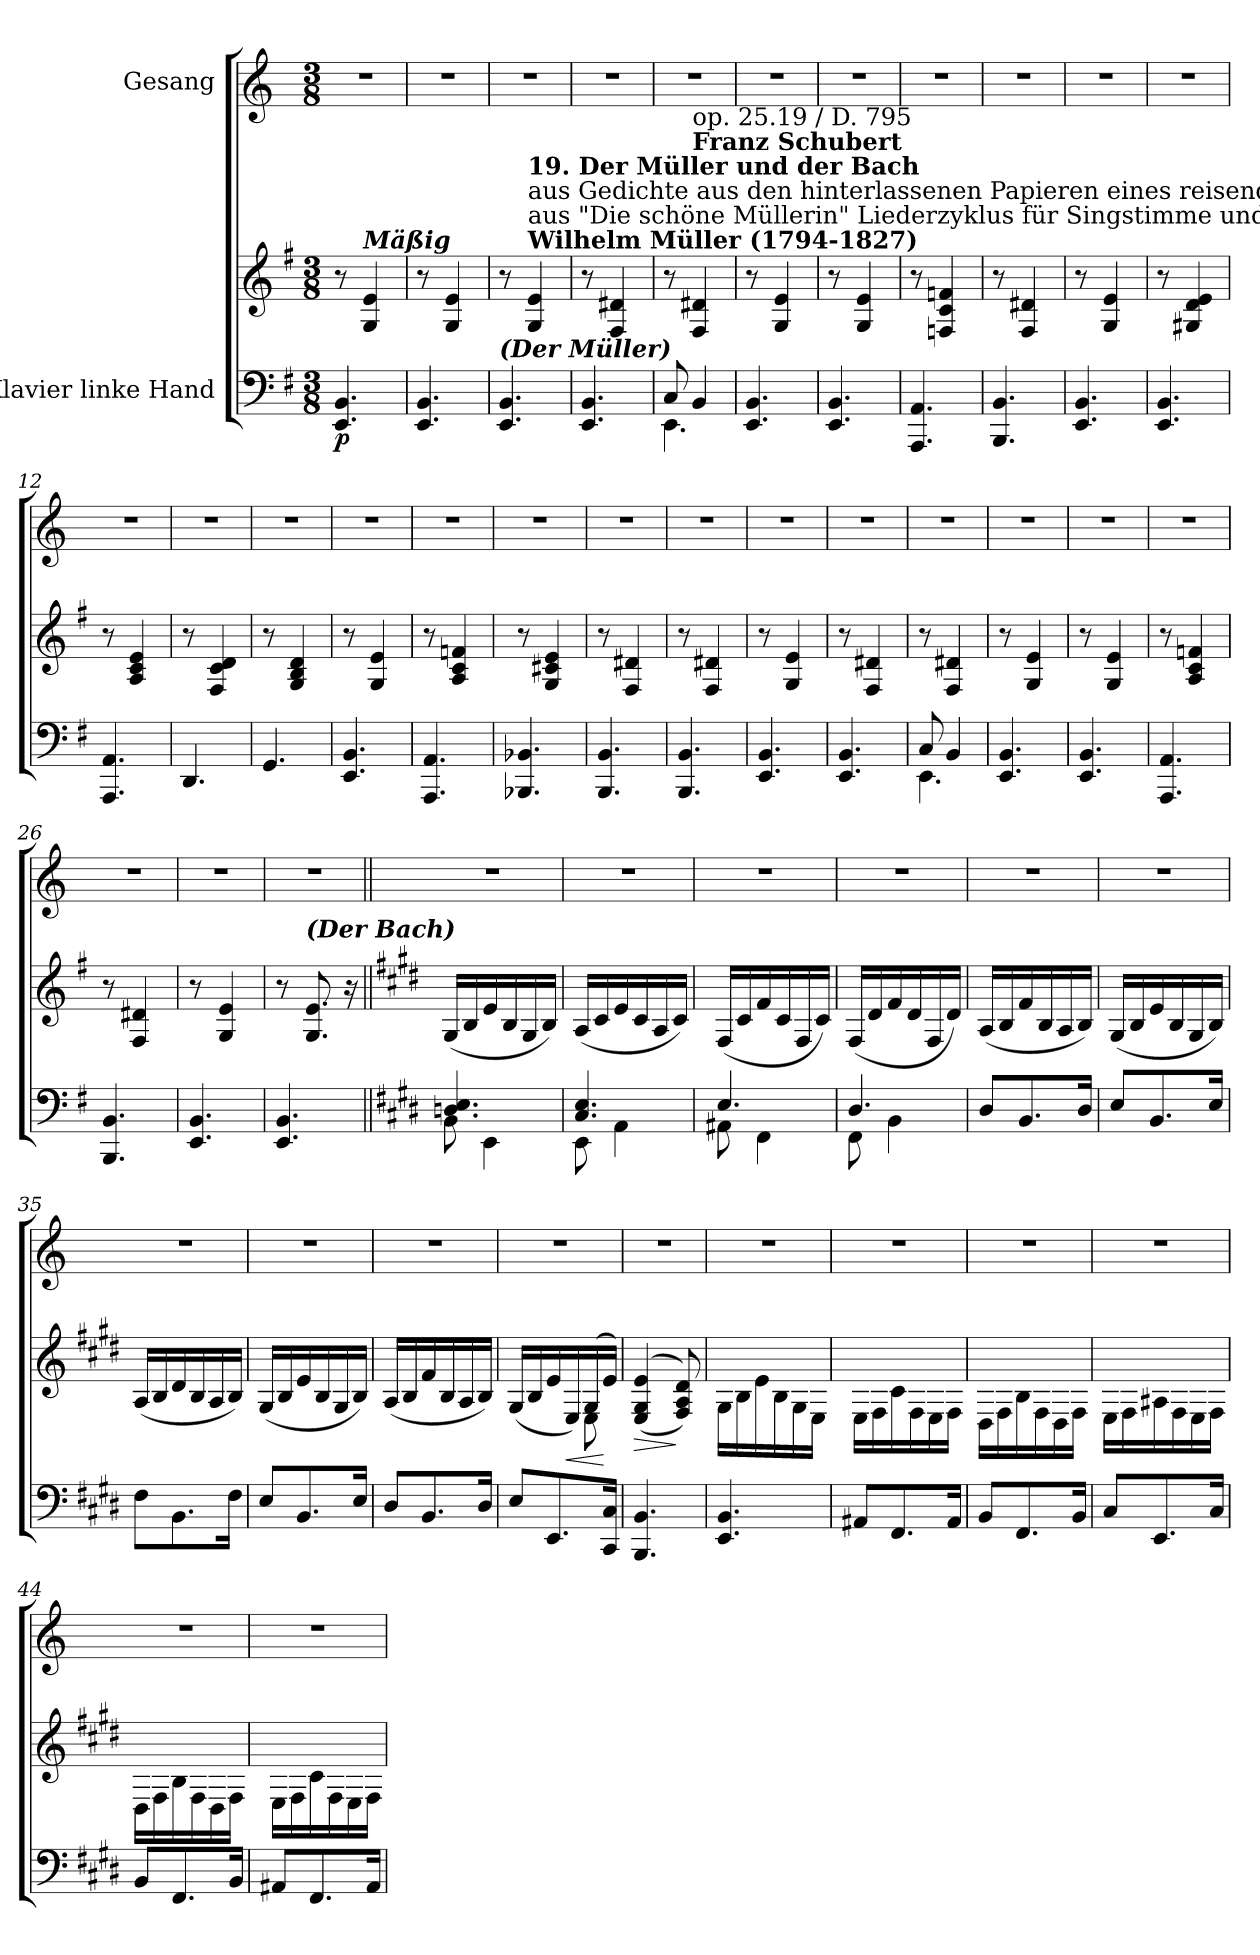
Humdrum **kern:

**kern	**kern	**dynam	**kern
*part2	*part2	*part2	*part1
*staff3	*staff2	*staff2/3	*staff1
*I"Klavier linke Hand	*	*	*I"Gesang
*clefF4	*clefG2	*	*clefG2
*k[f#]	*k[f#]	*	*k[]
*M3/8	*M3/8	*	*M3/8
=1	=1	=1	=1
!	!	!LO:DY:b=2	!
4.EE/ 4.BB/	8r	p	4.r
!	!LO:TX:a:Bi:t=Mäßig	!	!
.	4G/ 4e/	.	.
=2	=2	=2	=2
4.EE/ 4.BB/	8r	.	4.r
.	4G/ 4e/	.	.
=3	=3	=3	=3
!LO:TX:a:Bi:t=(Der Müller)	!	!	!
4.EE/ 4.BB/	8r	.	4.r
!	!LO:TX:a:B:t=Wilhelm Müller (1794-1827)	!	!
!	!LO:TX:a:t=aus "Die schöne Müllerin" Liederzyklus für Singstimme und Klavier	!	!
!	!LO:TX:a:t=aus Gedichte aus den hinterlassenen Papieren eines reisenden Waldhornisten 1	!	!
!	!LO:TX:a:B:t=19. Der Müller und der Bach	!	!
.	4G/ 4e/	.	.
=4	=4	=4	=4
4.EE/ 4.BB/	8r	.	4.r
.	4F#/ 4d#X/	.	.
=5	=5	=5	=5
*^	*	*	*
8C/	4.EE\	8r	.	4.r
!	!	!LO:TX:a:B:t=Franz Schubert	!	!
!	!	!LO:TX:a:t=op. 25.19 / D. 795	!	!
4BB/	.	4F#/ 4d#X/	.	.
*v	*v	*	*	*
!!LO:LB:g=z
=6	=6	=6	=6
4.EE/ 4.BB/	8r	.	4.r
.	4G/ 4e/	.	.
=7	=7	=7	=7
4.EE/ 4.BB/	8r	.	4.r
.	4G/ 4e/	.	.
=8	=8	=8	=8
4.AAA/ 4.AA/	8r	.	4.r
.	4Fn/ 4c/ 4fn/	.	.
=9	=9	=9	=9
4.BBB/ 4.BB/	8r	.	4.r
.	4F#/ 4d#X/	.	.
=10	=10	=10	=10
4.EE/ 4.BB/	8r	.	4.r
.	4G/ 4e/	.	.
=11	=11	=11	=11
4.EE/ 4.BB/	8r	.	4.r
.	4G#X/ 4d/ 4e/	.	.
!!LO:LB:g=z
=12	=12	=12	=12
4.AAA/ 4.AA/	8r	.	4.r
.	4A/ 4c/ 4e/	.	.
=13	=13	=13	=13
4.DD/	8r	.	4.r
.	4F#/ 4c/ 4d/	.	.
=14	=14	=14	=14
4.GG/	8r	.	4.r
.	4G/ 4B/ 4d/	.	.
=15	=15	=15	=15
4.EE/ 4.BB/	8r	.	4.r
.	4G/ 4e/	.	.
=16	=16	=16	=16
4.AAA/ 4.AA/	8r	.	4.r
.	4A/ 4c/ 4fn/	.	.
=17	=17	=17	=17
4.BBB-X/ 4.BB-X/	8r	.	4.r
.	4G/ 4c#X/ 4e/	.	.
!!LO:LB:g=z
=18	=18	=18	=18
4.BBB/ 4.BB/	8r	.	4.r
.	4F#/ 4d#X/	.	.
=19	=19	=19	=19
4.BBB/ 4.BB/	8r	.	4.r
.	4F#/ 4d#X/	.	.
=20	=20	=20	=20
4.EE/ 4.BB/	8r	.	4.r
.	4G/ 4e/	.	.
=21	=21	=21	=21
4.EE/ 4.BB/	8r	.	4.r
.	4F#/ 4d#X/	.	.
=22	=22	=22	=22
*^	*	*	*
8C/	4.EE\	8r	.	4.r
4BB/	.	4F#/ 4d#X/	.	.
*v	*v	*	*	*
=23	=23	=23	=23
4.EE/ 4.BB/	8r	.	4.r
.	4G/ 4e/	.	.
!!LO:PB:g=z
=24	=24	=24	=24
4.EE/ 4.BB/	8r	.	4.r
.	4G/ 4e/	.	.
=25	=25	=25	=25
4.AAA/ 4.AA/	8r	.	4.r
.	4A/ 4c/ 4fn/	.	.
=26	=26	=26	=26
4.BBB/ 4.BB/	8r	.	4.r
.	4F#/ 4d#X/	.	.
=27	=27	=27	=27
4.EE/ 4.BB/	8r	.	4.r
.	4G/ 4e/	.	.
=28	=28	=28	=28
4.EE/ 4.BB/	8r	.	4.r
!	!LO:TX:a:Bi:t=(Der Bach)	!	!
.	8.G/ 8.e/	.	.
.	16r	.	.
!!LO:LB:g=z
=29||	=29||	=29||	=29||
*k[f#c#g#d#]	*k[f#c#g#d#]	*	*
*^	*	*	*
4.Dn/ 4.E/	8BB\	(16G#/LL	.	4.r
.	.	16B/	.	.
.	4EE\	16e/	.	.
.	.	16B/	.	.
.	.	16G#/	.	.
.	.	16B/JJ)	.	.
=30	=30	=30	=30	=30
4.C#/ 4.E/	8EE\	(16A/LL	.	4.r
.	.	16c#/	.	.
.	4AA\	16e/	.	.
.	.	16c#/	.	.
.	.	16A/	.	.
.	.	16c#/JJ)	.	.
=31	=31	=31	=31	=31
4.E/	8AA#X\	(16F#/LL	.	4.r
.	.	16c#/	.	.
.	4FF#\	16f#/	.	.
.	.	16c#/	.	.
.	.	16F#/	.	.
.	.	16c#/JJ)	.	.
=32	=32	=32	=32	=32
4.D#/	8FF#\	(16F#/LL	.	4.r
.	.	16d#/	.	.
.	4BB\	16f#/	.	.
.	.	16d#/	.	.
.	.	16F#/	.	.
.	.	16d#/JJ)	.	.
*v	*v	*	*	*
!!LO:LB:g=z
=33	=33	=33	=33
8D#/L	(16A/LL	.	4.r
.	16B/	.	.
8.BB/	16f#/	.	.
.	16B/	.	.
.	16A/	.	.
16D#/Jk	16B/JJ)	.	.
=34	=34	=34	=34
8E/L	(16G#/LL	.	4.r
.	16B/	.	.
8.BB/	16e/	.	.
.	16B/	.	.
.	16G#/	.	.
16E/Jk	16B/JJ)	.	.
!!LO:LB:g=z
=35	=35	=35	=35
8F#\L	(16A/LL	.	4.r
.	16B/	.	.
8.BB\	16d#/	.	.
.	16B/	.	.
.	16A/	.	.
16F#\Jk	16B/JJ)	.	.
=36	=36	=36	=36
8E/L	(16G#/LL	.	4.r
.	16B/	.	.
8.BB/	16e/	.	.
.	16B/	.	.
.	16G#/	.	.
16E/Jk	16B/JJ)	.	.
=37	=37	=37	=37
8D#/L	(16A/LL	.	4.r
.	16B/	.	.
8.BB/	16f#/	.	.
.	16B/	.	.
.	16A/	.	.
16D#/Jk	16B/JJ)	.	.
=38	=38	=38	=38
*	*^	*	*
8E/L	(16G#/LL	4ryy	.	4.r
.	16B/	.	.	.
8.EE/	16e/	.	.	.
!	!	!	!LO:HP:b	!
.	16E/)	.	<	.
.	(16G#/	8E\	.	.
16CC#/ 16C#/Jk	16e/JJ)	.	[	.
*	*v	*v	*	*
!!LO:PB:g=z
=39	=39	=39	=39
!	!	!LO:HP:b	!
4.BBB/ 4.BB/	((4E/ 4G#/ 4e/	>	4.r
.	8F#/ 8A/ 8d#/))	]	.
=40	=40	=40	=40
4.EE/ 4.BB/	16G#\LL	.	4.r
.	16B\	.	.
.	16e\	.	.
.	16B\	.	.
.	16G#\	.	.
.	16E\JJ	.	.
!!LO:LB:g=z
=41	=41	=41	=41
8AA#X/L	16E\LL	.	4.r
.	16F#\	.	.
8.FF#/	16c#\	.	.
.	16F#\	.	.
.	16E\	.	.
16AA#/Jk	16F#\JJ	.	.
=42	=42	=42	=42
8BB/L	16D#\LL	.	4.r
.	16F#\	.	.
8.FF#/	16B\	.	.
.	16F#\	.	.
.	16D#\	.	.
16BB/Jk	16F#\JJ	.	.
=43	=43	=43	=43
8C#/L	16E\LL	.	4.r
.	16F#\	.	.
8.EE/	16A#X\	.	.
.	16F#\	.	.
.	16E\	.	.
16C#/Jk	16F#\JJ	.	.
=44	=44	=44	=44
8BB/L	16D#\LL	.	4.r
.	16F#\	.	.
8.FF#/	16B\	.	.
.	16F#\	.	.
.	16D#\	.	.
16BB/Jk	16F#\JJ	.	.
!!LO:LB:g=z
=45	=45	=45	=45
8AA#X/L	16E\LL	.	4.r
.	16F#\	.	.
8.FF#/	16c#\	.	.
.	16F#\	.	.
.	16E\	.	.
16AA#/Jk	16F#\JJ	.	.
=	=	=	=
*-	*-	*-	*-
